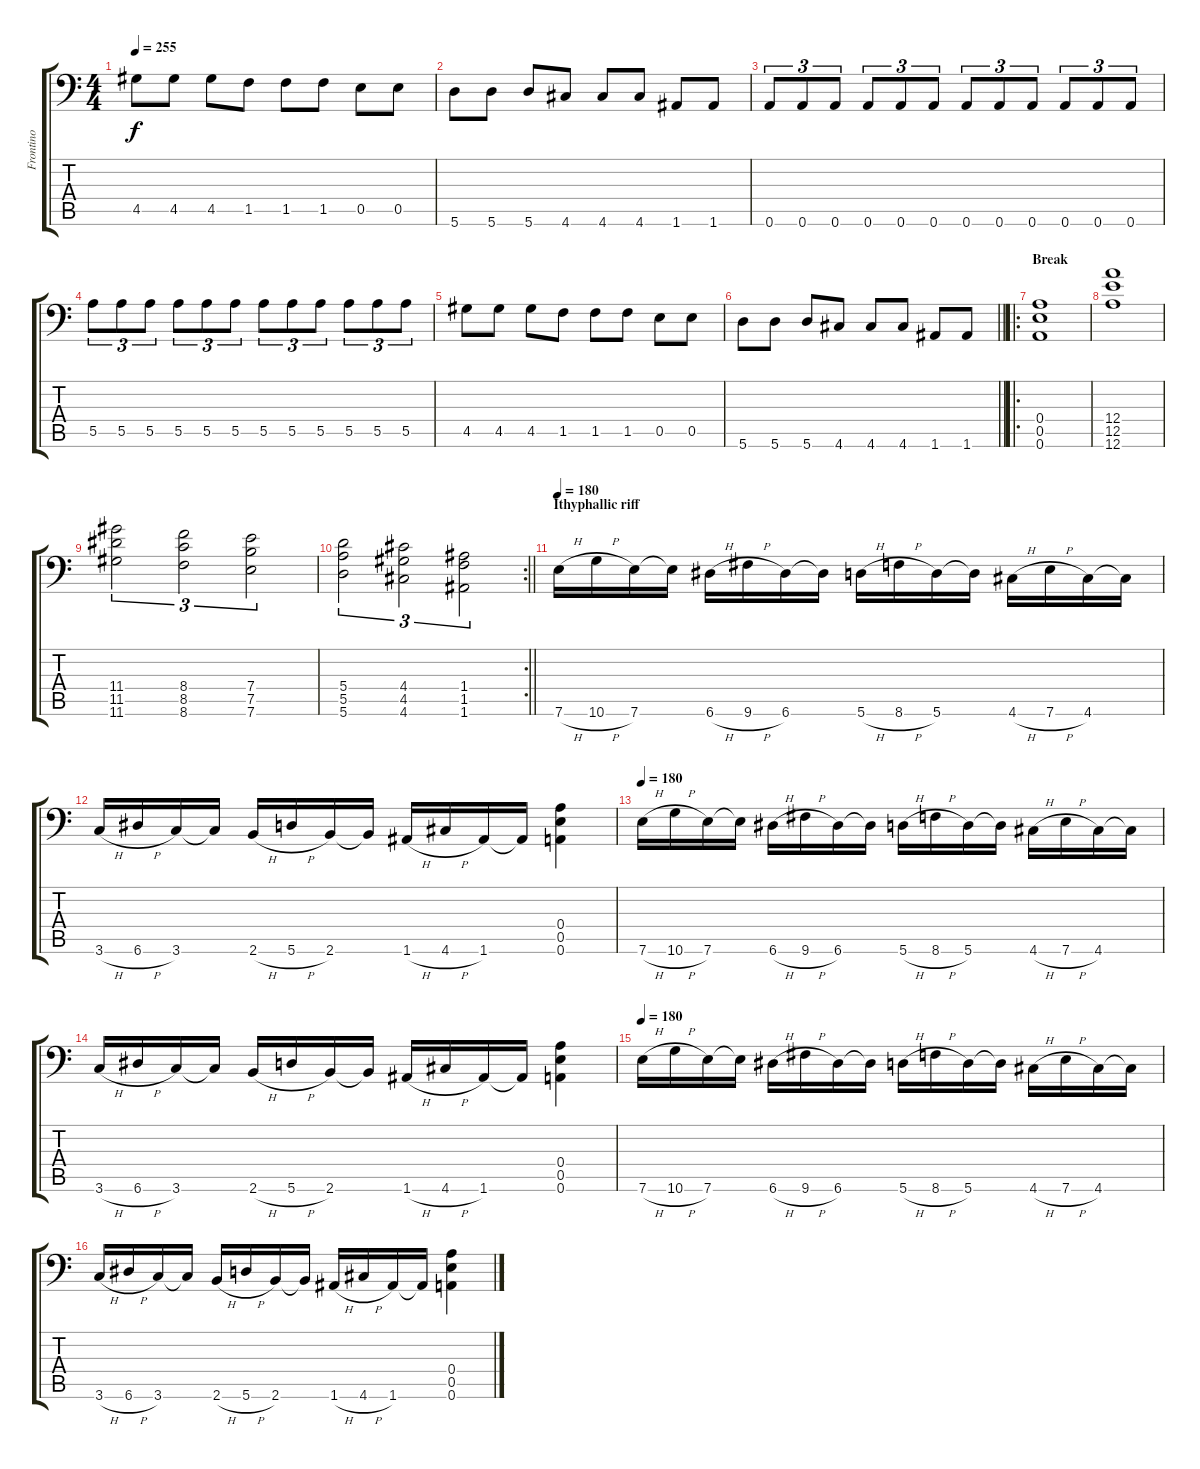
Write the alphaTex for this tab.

\track ("Frontino" "Frontino") {instrument distortionguitar}
\staff {score tabs}
\tuning (B3 Gb3 D3 A2 E2 A1) {hide}
\ts (4 4)
\tempo 255
\clef f4
\ks c
4.5.8{dy f} 4.5.8 4.5.8 1.5.8 1.5.8 1.5.8 0.5.8 0.5.8 |
5.6.8 5.6.8 5.6.8 4.6.8 4.6.8 4.6.8 1.6.8 1.6.8 |
0.6.8{tu (3 2)} 0.6.8{tu (3 2)} 0.6.8{tu (3 2)} 0.6.8{tu (3 2)} 0.6.8{tu (3 2)} 0.6.8{tu (3 2)} 0.6.8{tu (3 2)} 0.6.8{tu (3 2)} 0.6.8{tu (3 2)} 0.6.8{tu (3 2)} 0.6.8{tu (3 2)} 0.6.8{tu (3 2)} |
5.5.8{tu (3 2)} 5.5.8{tu (3 2)} 5.5.8{tu (3 2)} 5.5.8{tu (3 2)} 5.5.8{tu (3 2)} 5.5.8{tu (3 2)} 5.5.8{tu (3 2)} 5.5.8{tu (3 2)} 5.5.8{tu (3 2)} 5.5.8{tu (3 2)} 5.5.8{tu (3 2)} 5.5.8{tu (3 2)} |
4.5.8 4.5.8 4.5.8 1.5.8 1.5.8 1.5.8 0.5.8 0.5.8 |
\barLineRight lightlight
5.6.8 5.6.8 5.6.8 4.6.8 4.6.8 4.6.8 1.6.8 1.6.8 |
\ro
\section ("" "Break")
(0.4 0.5 0.6).1 |
(12.4 12.5 12.6).1 |
(11.4 11.5 11.6).2{tu (3 2)} (8.4 8.5 8.6).2{tu (3 2)} (7.4 7.5 7.6).2{tu (3 2)} |
\rc 2
\barLineRight lightlight
(5.4 5.5 5.6).2{tu (3 2)} (4.4 4.5 4.6).2{tu (3 2)} (1.4 1.5 1.6).2{tu (3 2)} |
\section ("" "Ithyphallic riff")
\tempo 190
\tempo 170
\tempo 180
7.6{h}.16 10.6{h}.16 7.6.16 7.6{t}.16 6.6{h}.16 9.6{h}.16 6.6.16 6.6{t}.16 5.6{h}.16 8.6{h}.16 5.6.16 5.6{t}.16 4.6{h}.16 7.6{h}.16 4.6.16 4.6{t}.16 |
3.6{h}.16 6.6{h}.16 3.6.16 3.6{t}.16 2.6{h}.16 5.6{h}.16 2.6.16 2.6{t}.16 1.6{h}.16 4.6{h}.16 1.6.16 1.6{t}.16 (0.4 0.5 0.6).4 |
\tempo 190
\tempo 170
\tempo 180
7.6{h}.16 10.6{h}.16 7.6.16 7.6{t}.16 6.6{h}.16 9.6{h}.16 6.6.16 6.6{t}.16 5.6{h}.16 8.6{h}.16 5.6.16 5.6{t}.16 4.6{h}.16 7.6{h}.16 4.6.16 4.6{t}.16 |
3.6{h}.16 6.6{h}.16 3.6.16 3.6{t}.16 2.6{h}.16 5.6{h}.16 2.6.16 2.6{t}.16 1.6{h}.16 4.6{h}.16 1.6.16 1.6{t}.16 (0.4 0.5 0.6).4 |
\tempo 190
\tempo 170
\tempo 180
7.6{h}.16 10.6{h}.16 7.6.16 7.6{t}.16 6.6{h}.16 9.6{h}.16 6.6.16 6.6{t}.16 5.6{h}.16 8.6{h}.16 5.6.16 5.6{t}.16 4.6{h}.16 7.6{h}.16 4.6.16 4.6{t}.16 |
3.6{h}.16 6.6{h}.16 3.6.16 3.6{t}.16 2.6{h}.16 5.6{h}.16 2.6.16 2.6{t}.16 1.6{h}.16 4.6{h}.16 1.6.16 1.6{t}.16 (0.4 0.5 0.6).4
